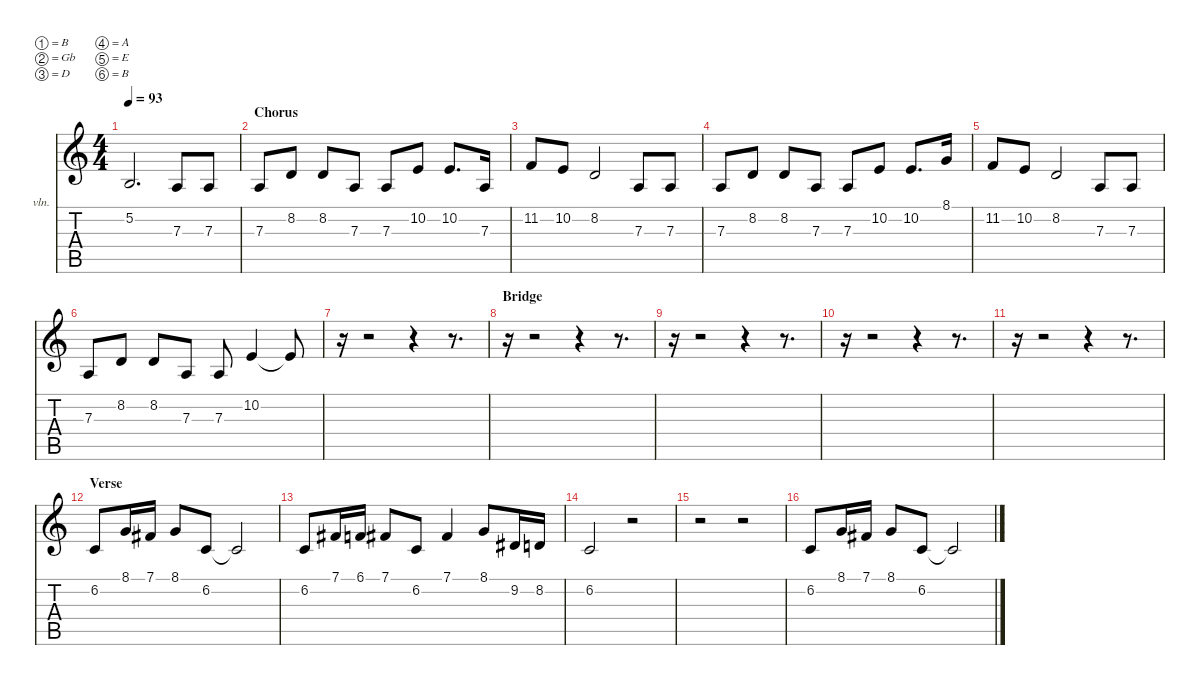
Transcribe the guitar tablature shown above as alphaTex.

\defaultSystemsLayout 4
\hideDynamics
\bracketExtendMode nobrackets
\firstSystemTrackNameOrientation horizontal
\otherSystemsTrackNameOrientation horizontal
\track ("Vocals" "vln.") {solo instrument synthstrings1}
\staff {score tabs}
\tuning (B3 Gb3 D3 A2 E2 B1)
\ts (4 4)
\scale
1.09919
\tempo 93
\accidentals auto
\clef g2
\ottava regular
\simile none
\ks c
5.2.2{d dy f beam Up} 7.3.8{beam Up} 7.3.8{beam Up} |
\section ("" "Chorus")
\scale
0.977463 7.3.8{beam Up} 8.2.8{beam Up} 8.2.8{beam Up} 7.3.8{beam Up} 7.3.8{beam Up} 10.2.8{beam Up} 10.2.8{d beam Up} 7.3.16{beam Up} |
\scale
0.945884 11.2.8{beam Up} 10.2.8{beam Up} 8.2.2{beam Up} 7.3.8{beam Up} 7.3.8{beam Up} |
\scale
0.977463 7.3.8{beam Up} 8.2.8{beam Up} 8.2.8{beam Up} 7.3.8{beam Up} 7.3.8{beam Up} 10.2.8{beam Up} 10.2.8{d beam Up} 8.1.16{beam Up} |
\scale
1.06761 11.2.8{beam Up} 10.2.8{beam Up} 8.2.2{beam Up} 7.3.8{beam Up} 7.3.8{beam Up} |
\scale
0.977463 7.3.8{beam Up} 8.2.8{beam Up} 8.2.8{beam Up} 7.3.8{beam Up} 7.3.8{beam Up} 10.2.4{beam Up} 10.2{t}.8{beam Up} |
\scale
0.977463 r.16{beam Down} r.2{beam Down} r.4{beam Down} r.8{d beam Down} |
\section ("" "Bridge")
\scale
0.977463 r.16{beam Down} r.2{beam Down} r.4{beam Down} r.8{d beam Down} |
\scale
1.09129 r.16{beam Down} r.2{beam Down} r.4{beam Down} r.8{d beam Down} |
\scale
0.969568 r.16{beam Down} r.2{beam Down} r.4{beam Down} r.8{d beam Down} |
\scale
0.969568 r.16{beam Down} r.2{beam Down} r.4{beam Down} r.8{d beam Down} |
\section ("" "Verse")
\scale
0.969568 6.2.8{beam Up} 8.1.16{beam Up} 7.1{acc #}.16{beam Up} 8.1.8{beam Up} 6.2.8{beam Up} 6.2{t}.2{beam Up} |
\scale
1.09129 6.2.8{beam Up} 7.1{acc #}.16{beam Up} 6.1.16{beam Up} 7.1{acc #}.8{beam Up} 6.2.8{beam Up} 7.1{acc #}.4{beam Up} 8.1.8{beam Up} 9.2{acc #}.16{beam Up} 8.2.16{beam Up} |
\scale
0.969568 6.2.2{beam Up} r.2{beam Up} |
\scale
0.969568 r.2{beam Down} r.2{beam Down} |
\scale
0.969568 6.2.8{beam Up} 8.1.16{beam Up} 7.1{acc #}.16{beam Up} 8.1.8{beam Up} 6.2.8{beam Up} 6.2{t}.2{beam Up}
